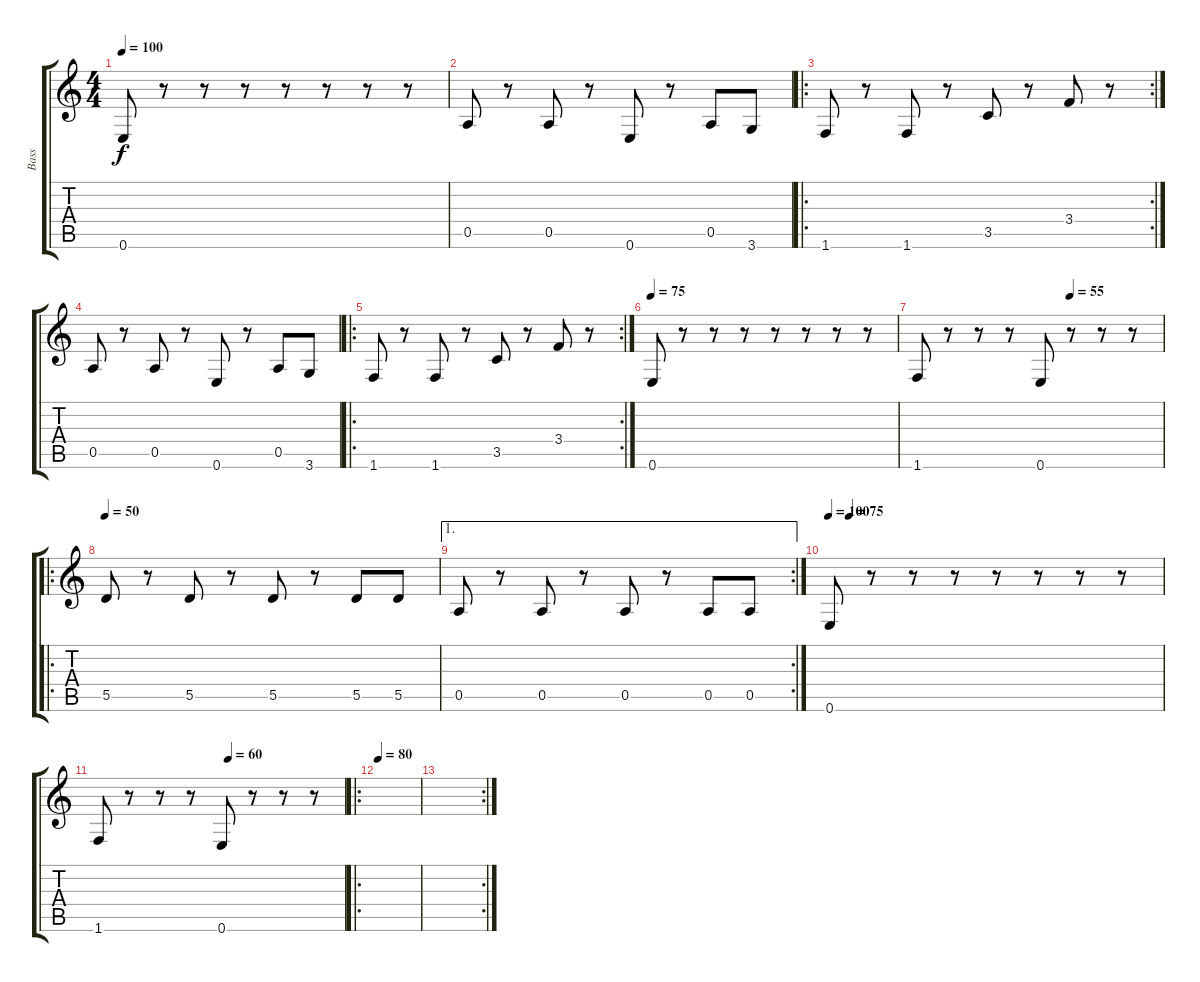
\track ("Bass" "Bass") {instrument contrabass}
\staff {score tabs}
\tuning (E4 B3 G3 D3 A2 E2) {hide}
\ts (4 4)
\tempo 100
\clef g2
\ks c
0.6.8{dy f} r.8 r.8 r.8 r.8 r.8 r.8 r.8 |
0.5.8 r.8 0.5.8 r.8 0.6.8 r.8 0.5.8 3.6.8 |
\ro
\rc 2
1.6.8 r.8 1.6.8 r.8 3.5.8 r.8 3.4.8 r.8 |
0.5.8 r.8 0.5.8 r.8 0.6.8 r.8 0.5.8 3.6.8 |
\ro
\rc 2
1.6.8 r.8 1.6.8 r.8 3.5.8 r.8 3.4.8 r.8 |
\tempo 75
0.6.8 r.8 r.8 r.8 r.8 r.8 r.8 r.8 |
\tempo (55 0.625)
1.6.8 r.8 r.8 r.8 0.6.8 r.8 r.8 r.8 |
\ro
\tempo 50
5.5.8 r.8 5.5.8 r.8 5.5.8 r.8 5.5.8 5.5.8 |
\ae 1
\rc 2
0.5.8 r.8 0.5.8 r.8 0.5.8 r.8 0.5.8 0.5.8 |
\tempo 100
\tempo (75 0.0625)
0.6.8 r.8 r.8 r.8 r.8 r.8 r.8 r.8 |
\tempo (60 0.53125)
1.6.8 r.8 r.8 r.8 0.6.8 r.8 r.8 r.8 |
\ro
\tempo 80
|
\rc 2
